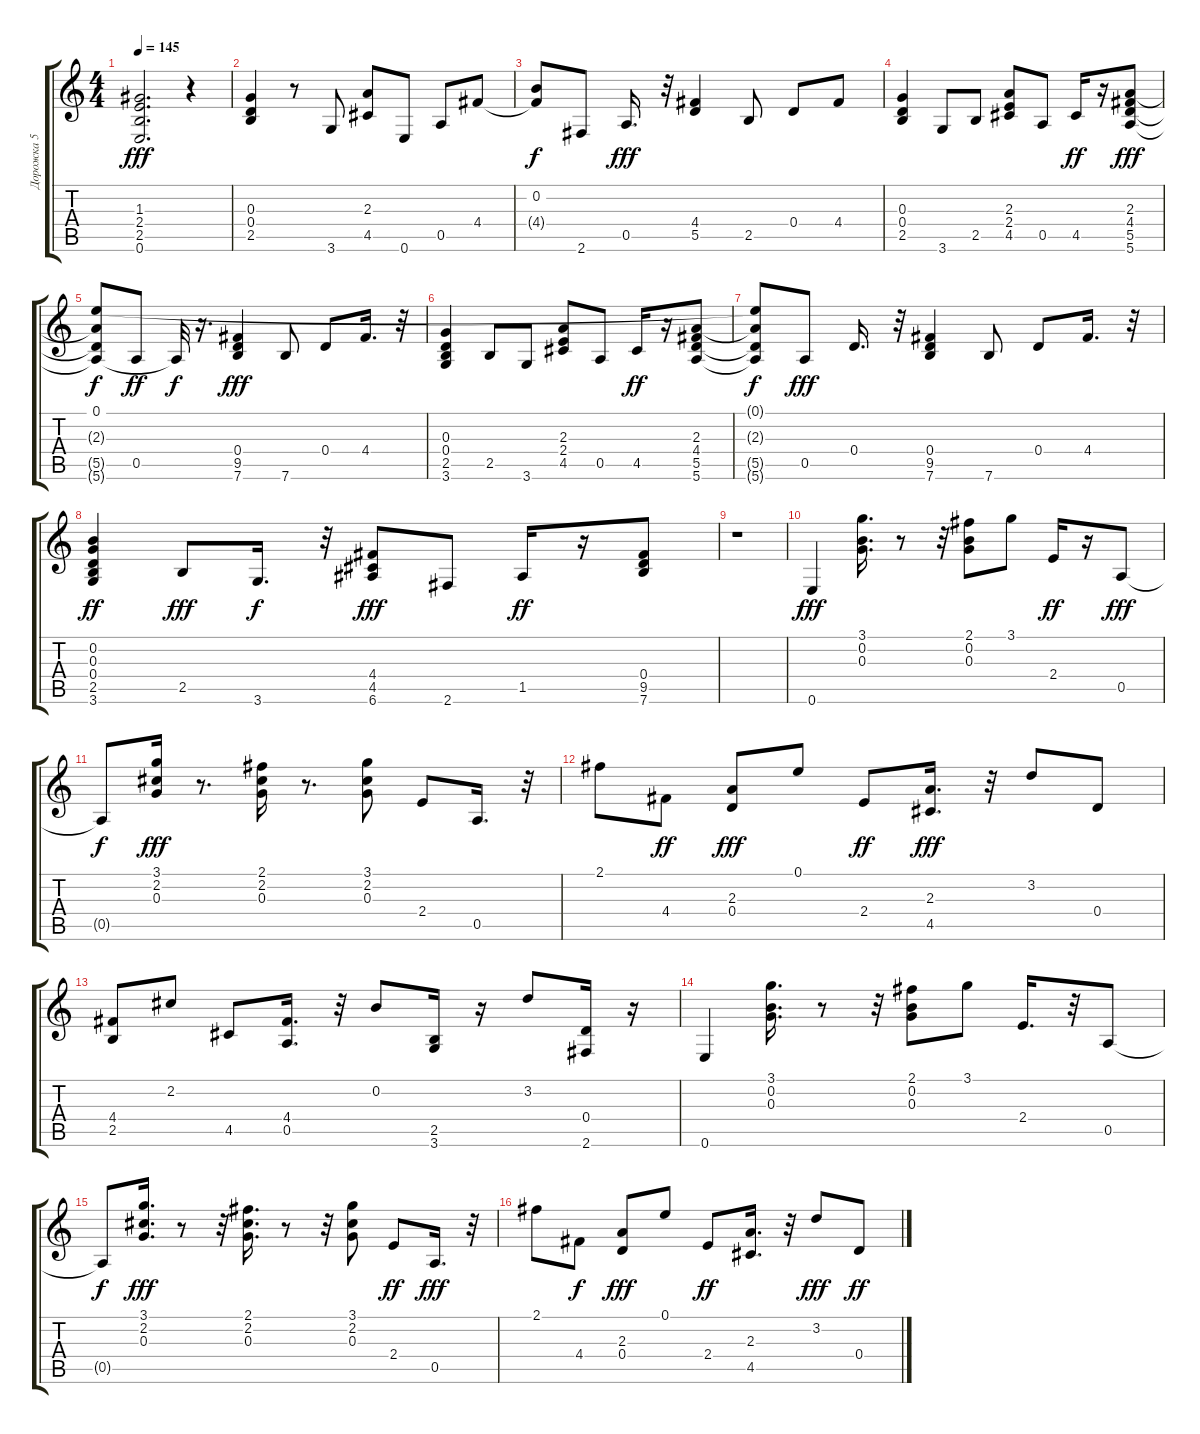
\track ("Дорожка 5" "Дорожка 5") {instrument acousticguitarsteel}
\staff {score tabs}
\tuning (E4 B3 G3 D3 A2 E2) {hide}
\ts (4 4)
\tempo 145
\clef g2
\ks c
(1.3 2.4 2.5 0.6).2{d dy fff} r.4 |
(0.3 0.4 2.5).4 r.8 3.6.8 (2.3 4.5).8 0.6.8 0.5.8 4.4.8 |
(0.2 4.4{t}).8{dy f} 2.6.8 0.5.16{d dy fff} r.32 (4.4 5.5).4 2.5.8 0.4.8 4.4.8 |
(0.3 0.4 2.5).4 3.6.8 2.5.8 (2.3 2.4 4.5).8 0.5.8 4.5.16{dy ff} r.16 (2.3 4.4 5.5 5.6).8{dy fff} |
(0.1 2.3{t} 5.5{t} 5.6{t}).8{dy f} 0.5.8{dy ff} 5.6{t}.32{dy f} r.16{d} (0.4 9.5 7.6).4{dy fff} 7.6.8 0.4.8 4.4.16{d} r.32 |
(0.3 0.4 2.5 3.6).4 2.5.8 3.6.8 (2.3 2.4 4.5).8 0.5.8 4.5.16{dy ff} r.16 (2.3 4.4 5.5 5.6).8 |
(0.1{t} 2.3{t} 5.5{t} 5.6{t}).8{dy f} 0.5.8{dy fff} 0.4.16{d} r.32 (0.4 9.5 7.6).4 7.6.8 0.4.8 4.4.16{d} r.32 |
(0.2 0.3 0.4 2.5 3.6).4{dy ff} 2.5.8{dy fff} 3.6.16{d dy f} r.32 (4.4 4.5 6.6).8{dy fff} 2.6.8 1.5.16{dy ff} r.16 (0.4 9.5 7.6).8 |
r.1 |
0.6.4{dy fff} (3.1 0.2 0.3).16{d} r.8 r.32 (2.1 0.2 0.3).8 3.1.8 2.4.16{dy ff} r.16 0.5.8{dy fff} |
0.5{t}.8{dy f} (3.1 2.2 0.3).16{dy fff} r.8{d} (2.1 2.2 0.3).16 r.8{d} (3.1 2.2 0.3).8 2.4.8 0.5.16{d} r.32 |
2.1.8 4.4.8{dy ff} (2.3 0.4).8{dy fff} 0.1.8 2.4.8{dy ff} (2.3 4.5).16{d dy fff} r.32 3.2.8 0.4.8 |
(4.4 2.5).8 2.2.8 4.5.8 (4.4 0.5).16{d} r.32 0.2.8 (2.5 3.6).16 r.16 3.2.8 (0.4 2.6).16 r.16 |
0.6.4 (3.1 0.2 0.3).16{d} r.8 r.32 (2.1 0.2 0.3).8 3.1.8 2.4.16{d} r.32 0.5.8 |
0.5{t}.8{dy f} (3.1 2.2 0.3).16{d dy fff} r.8 r.32 (2.1 2.2 0.3).16{d} r.8 r.32 (3.1 2.2 0.3).8 2.4.8{dy ff} 0.5.16{d dy fff} r.32 |
2.1.8 4.4.8{dy f} (2.3 0.4).8{dy fff} 0.1.8 2.4.8{dy ff} (2.3 4.5).16{d} r.32 3.2.8{dy fff} 0.4.8{dy ff}
